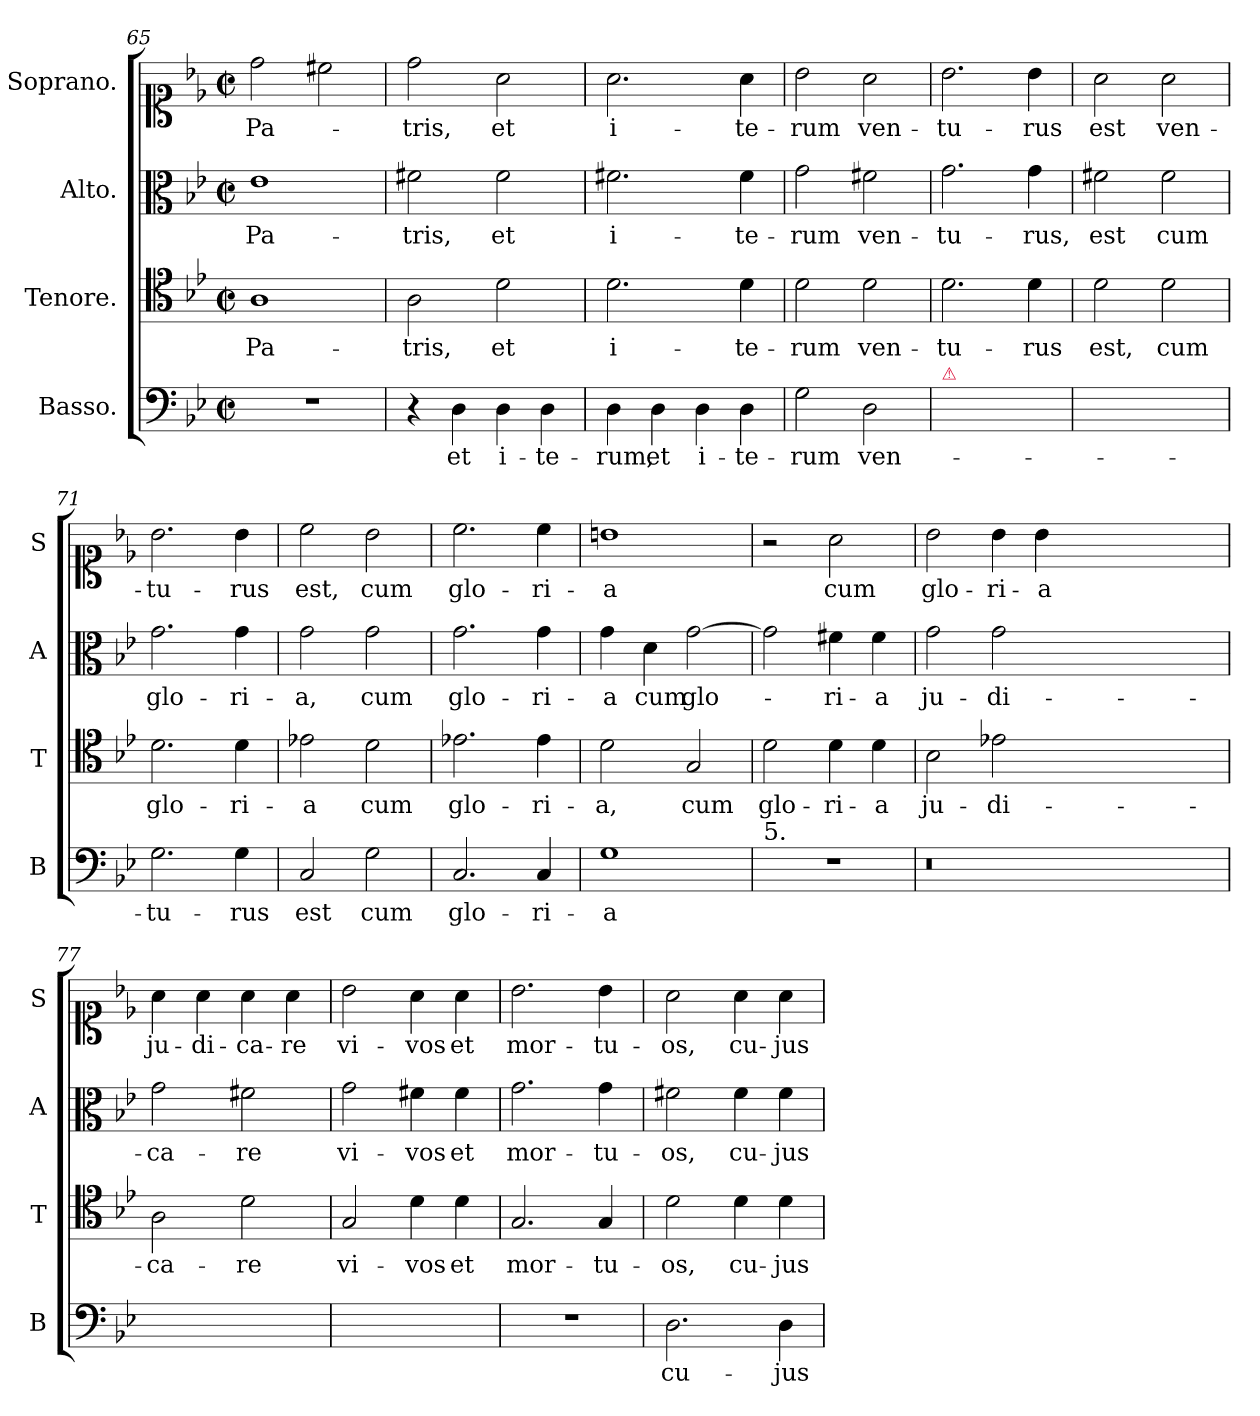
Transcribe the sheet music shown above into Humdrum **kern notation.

**kern	**text	**kern	**text	**kern	**text	**kern	**text
*part4	*part4	*part3	*part3	*part2	*part2	*part1	*part1
*staff4	*staff4	*staff3	*staff3	*staff2	*staff2	*staff1	*staff1
*I"Basso.	*	*I"Tenore.	*	*I"Alto.	*	*I"Soprano.	*
*I'B	*	*I'T	*	*I'A	*	*I'S	*
*clefF4	*	*clefC4	*	*clefC3	*	*clefC1	*
*k[b-e-]	*	*k[b-e-]	*	*k[b-e-]	*	*k[b-e-]	*
*M2/2	*	*M2/2	*	*M2/2	*	*M2/2	*
*met(c|)	*	*met(c|)	*	*met(c|)	*	*met(c|)	*
=65	=65	=65	=65	=65	=65	=65	=65
1r	.	1A\	Pa-	1e-\	Pa-	2dd\	Pa-
.	.	.	.	.	.	2cc#X\	.
=66	=66	=66	=66	=66	=66	=66	=66
4r	.	2A\	-tris,	2f#X\	-tris,	2dd\	-tris,
4D\	et	.	.	.	.	.	.
4D\	i-	2d\	et	2f#\	et	2a\	et
4D\	-te-	.	.	.	.	.	.
=67	=67	=67	=67	=67	=67	=67	=67
4D\	-rum,	2.d\	i-	2.f#X\	i-	2.a\	i-
4D\	et	.	.	.	.	.	.
4D\	i-	.	.	.	.	.	.
4D\	-te-	4d\	-te-	4f#\	-te-	4a\	-te-
=68	=68	=68	=68	=68	=68	=68	=68
2G\	-rum	2d\	-rum	2g\	-rum	2b-\	-rum
2D\	ven-	2d\	ven-	2f#X\	ven-	2a\	ven-
=69	=69	=69	=69	=69	=69	=69	=69
!LO:TX:a:color=crimson:t=⚠	!	!	!	!	!	!	!
1ryy	.	2.d\	-tu-	2.g\	-tu-	2.b-\	-tu-
.	.	4d\	-rus	4g\	-rus,	4b-\	-rus
=70	=70	=70	=70	=70	=70	=70	=70
1ryy	.	2d\	est,	2f#X\	est	2a\	est
.	.	2d\	cum	2f#\	cum	2a\	ven-
=71	=71	=71	=71	=71	=71	=71	=71
2.G\	-tu-	2.d\	glo-	2.g\	glo-	2.b-\	-tu-
4G\	-rus	4d\	-ri-	4g\	-ri-	4b-\	-rus
=72	=72	=72	=72	=72	=72	=72	=72
2C/	est	2e-X\	-a	2g\	-a,	2cc\	est,
2G\	cum	2d\	cum	2g\	cum	2b-\	cum
=73	=73	=73	=73	=73	=73	=73	=73
2.C/	glo-	2.e-X\	glo-	2.g\	glo-	2.cc\	glo-
4C/	-ri-	4e-\	-ri-	4g\	-ri-	4cc\	-ri-
=74	=74	=74	=74	=74	=74	=74	=74
1G\	-a	2d\	-a,	4g\	-a	1bn\	-a
.	.	.	.	4d\	cum	.	.
.	.	2G/	cum	[2g\	glo-	.	.
=75	=75	=75	=75	=75	=75	=75	=75
!LO:TX:a:t=5.	!	!	!	!	!	!	!
1r	.	2d\	glo-	2g\]	.	2r	.
.	.	4d\	-ri-	4f#X\	-ri-	2a\	cum
.	.	4d\	-a	4f#\	-a	.	.
=76	=76	=76	=76	=76	=76	=76	=76
0.r	.	2B-\	ju-	2g\	ju-	2b-\	glo-
.	.	2e-X\	-di-	2g\	-di-	4b-\	-ri-
.	.	.	.	.	.	4b-\	-a
.	.	0ryy	.	0ryy	.	0ryy	.
=77	=77	=77	=77	=77	=77	=77	=77
1ryy	.	2A\	-ca-	2g\	-ca-	4a\	ju-
.	.	.	.	.	.	4a\	-di-
.	.	2d\	-re	2f#X\	-re	4a\	-ca-
.	.	.	.	.	.	4a\	-re
=78	=78	=78	=78	=78	=78	=78	=78
1ryy	.	2G/	vi-	2g\	vi-	2b-\	vi-
.	.	4d\	-vos	4f#X\	-vos	4a\	-vos
.	.	4d\	et	4f#\	et	4a\	et
=79	=79	=79	=79	=79	=79	=79	=79
1r	.	2.G/	mor-	2.g\	mor-	2.b-\	mor-
.	.	4G/	-tu-	4g\	-tu-	4b-\	-tu-
=80	=80	=80	=80	=80	=80	=80	=80
2.D\	cu-	2d\	-os,	2f#X\	-os,	2a\	-os,
.	.	4d\	cu-	4f#\	cu-	4a\	cu-
4D\	-jus	4d\	-jus	4f#\	-jus	4a\	-jus
=	=	=	=	=	=	=	=
*-	*-	*-	*-	*-	*-	*-	*-
